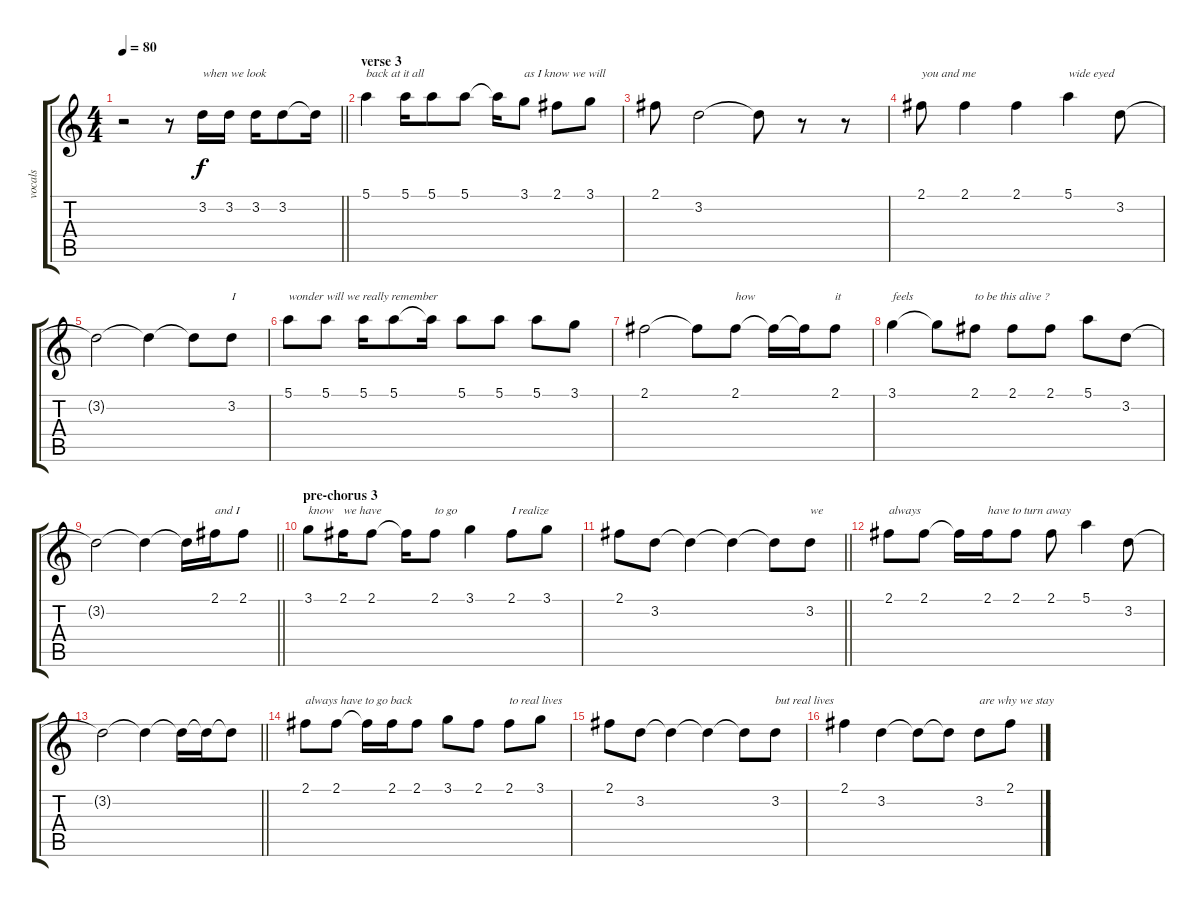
\track ("vocals" "vocals") {instrument electricguitarjazz}
\staff {score tabs}
\tuning (E4 B3 G3 D3 A2 E2) {hide}
\ts (4 4)
\tempo 80
\clef g2
\barLineRight lightlight
\ks c
r.2{dy f} r.8 3.2.16{txt "when we look"} 3.2.16 3.2.16 3.2.8 3.2{t}.16 |
\section ("" "verse 3")
5.1.4{txt "back at it all"} 5.1.16 5.1.8 5.1.8 5.1{t}.16 3.1.8{txt "as I know we will"} 2.1.8 3.1.8 |
2.1.8 3.2.2 3.2{t}.8 r.8 r.8 |
2.1.8{txt "you and me"} 2.1.4 2.1.4 5.1.4{txt "wide eyed"} 3.2.8 |
3.2{t}.2 3.2{t}.4 3.2{t}.8 3.2.8{txt "I"} |
5.1.8{txt "wonder will we really remember"} 5.1.8 5.1.16 5.1.8 5.1{t}.16 5.1.8 5.1.8 5.1.8 3.1.8 |
2.1.2 2.1{t}.8 2.1.8{txt "how"} 2.1{t}.16 2.1{t}.16 2.1.8{txt "it"} |
3.1.4{txt "feels"} 3.1{t}.8 2.1.8{txt "to be this alive ?"} 2.1.8 2.1.8 5.1.8 3.2.8 |
\barLineRight lightlight
3.2{t}.2 3.2{t}.4 3.2{t}.16 2.1.16{txt "and I"} 2.1.8 |
\section ("" "pre-chorus 3")
3.1.8{txt "know"} 2.1.16{txt "we have"} 2.1.8 2.1{t}.16 2.1.8{txt "to go"} 3.1.4 2.1.8{txt "I realize"} 3.1.8 |
\barLineRight lightlight
2.1.8 3.2.8 3.2{t}.4 3.2{t}.4 3.2{t}.8 3.2.8{txt "we"} |
2.1.8{txt "always"} 2.1.8 2.1{t}.16 2.1.16{txt "have to turn away"} 2.1.8 2.1.8 5.1.4 3.2.8 |
\barLineRight lightlight
3.2{t}.2 3.2{t}.4 3.2{t}.16 3.2{t}.16 3.2{t}.8 |
2.1.8{txt "always have to go back"} 2.1.8 2.1{t}.16 2.1.16 2.1.8 3.1.8 2.1.8 2.1.8{txt "to real lives"} 3.1.8 |
2.1.8 3.2.8 3.2{t}.4 3.2{t}.4 3.2{t}.8 3.2.8{txt "but real lives"} |
2.1.4 3.2.4 3.2{t}.8 3.2{t}.8 3.2.8{txt "are why we stay"} 2.1.8
